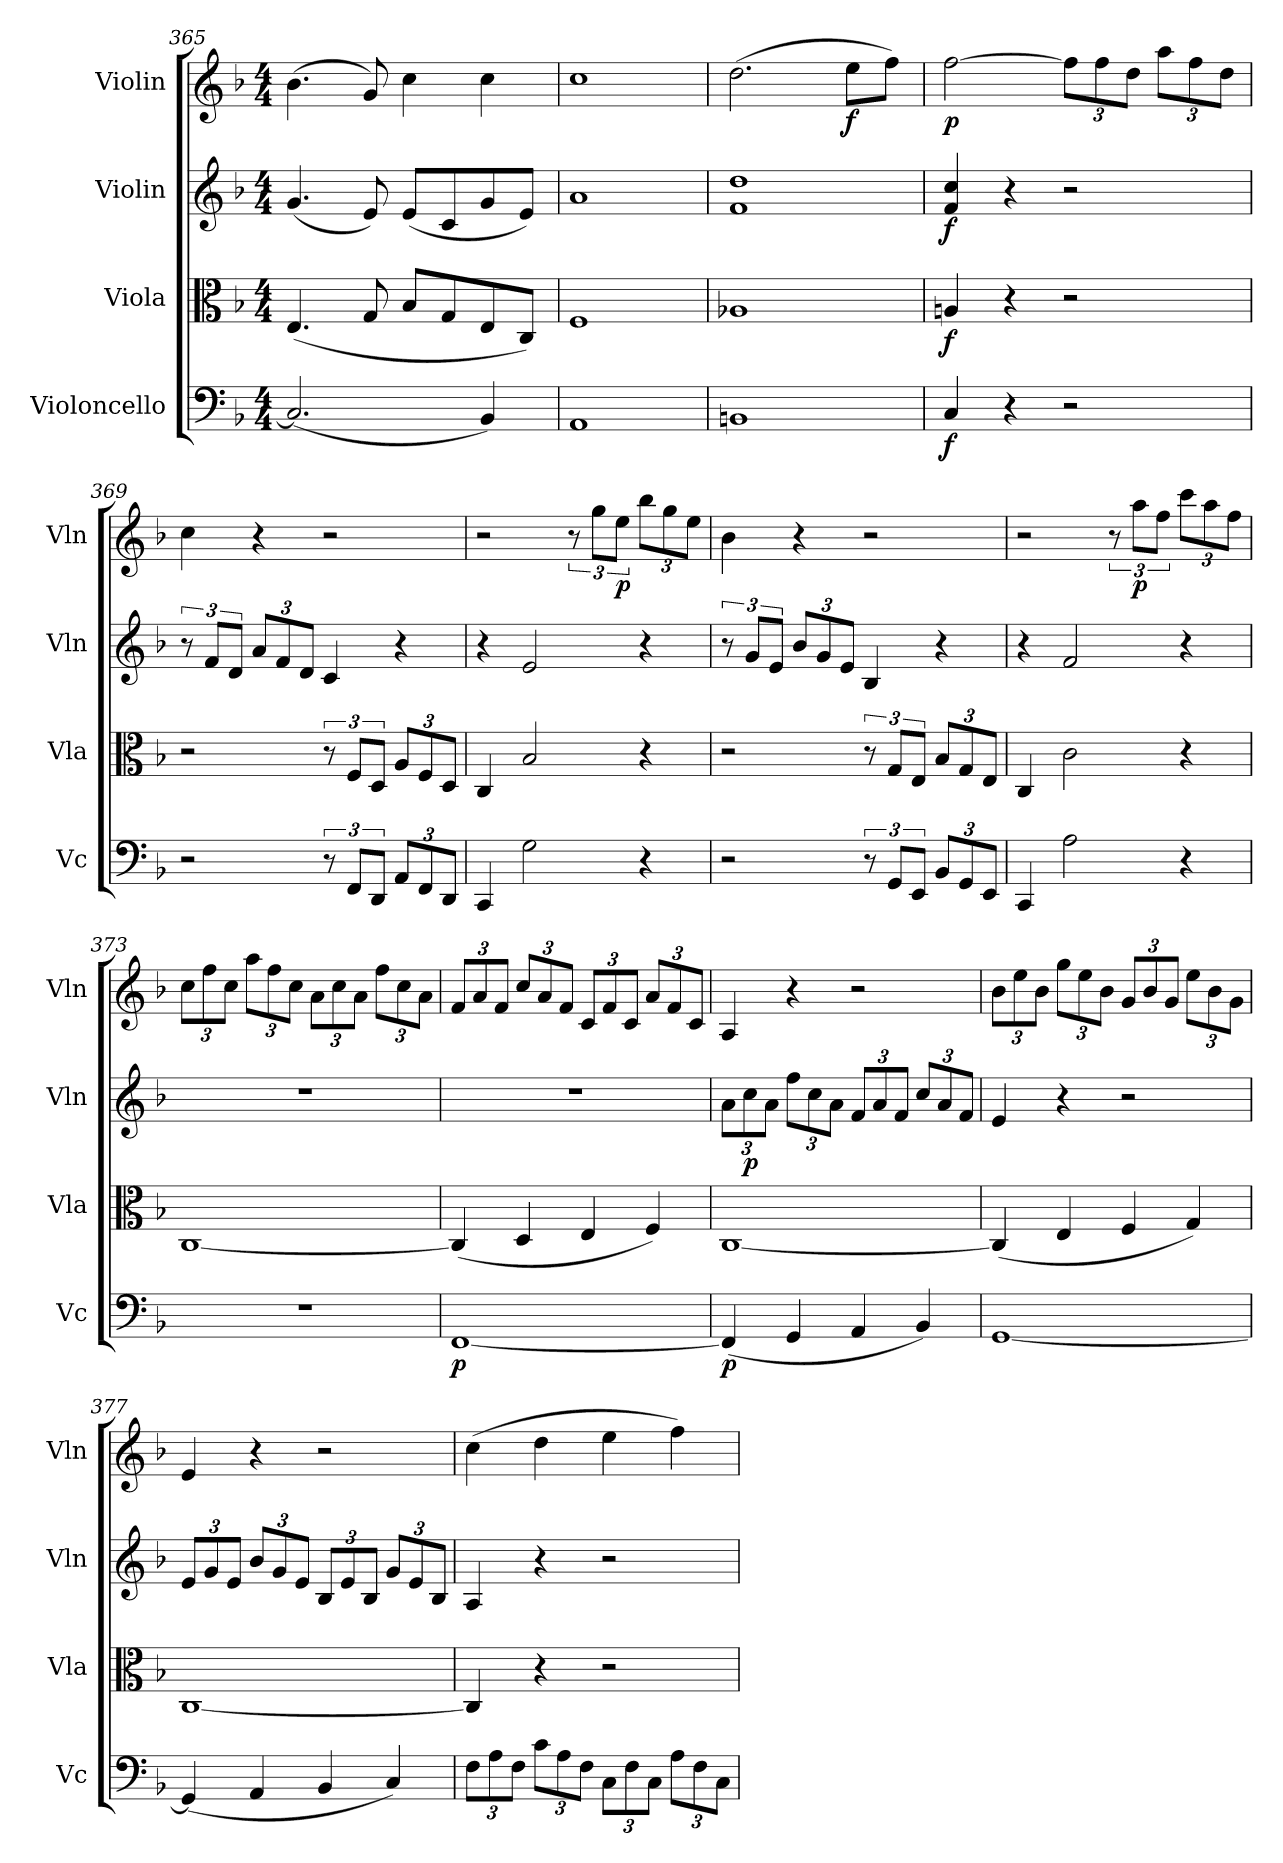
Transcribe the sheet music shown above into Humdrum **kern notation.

**kern	**dynam	**kern	**dynam	**kern	**dynam	**kern	**dynam
*part4	*part4	*part3	*part3	*part2	*part2	*part1	*part1
*staff4	*staff4	*staff3	*staff3	*staff2	*staff2	*staff1	*staff1
*I"Violoncello	*	*I"Viola	*	*I"Violin	*	*I"Violin	*
*I'Vc	*	*I'Vla	*	*I'Vln	*	*I'Vln	*
*clefF4	*	*clefC3	*	*clefG2	*	*clefG2	*
*k[b-]	*	*k[b-]	*	*k[b-]	*	*k[b-]	*
*M4/4	*	*M4/4	*	*M4/4	*	*M4/4	*
=365	=365	=365	=365	=365	=365	=365	=365
(2.C/]	.	(4.E/	.	(4.g/	.	(4.b-\	.
.	.	8G/	.	8e/)	.	8g/)	.
.	.	8B-/L	.	(8e/L	.	4cc\	.
.	.	8G/	.	8c/	.	.	.
4BB-/)	.	8E/	.	8g/	.	4cc\	.
.	.	8C/J)	.	8e/J)	.	.	.
=366	=366	=366	=366	=366	=366	=366	=366
1AA	.	1F	.	1a	.	1cc	.
=367	=367	=367	=367	=367	=367	=367	=367
1BBn	.	1A-X	.	1f 1dd	.	(2.dd\	.
.	.	.	.	.	.	8ee\L	f
.	.	.	.	.	.	8ff\J)	.
=368	=368	=368	=368	=368	=368	=368	=368
4C/	f	4An/	f	4f/ 4cc/	f	[2ff\	p
4r	.	4r	.	4r	.	.	.
2r	.	2r	.	2r	.	12ff\L]	.
.	.	.	.	.	.	12ff\	.
.	.	.	.	.	.	12dd\J	.
.	.	.	.	.	.	12aa\L	.
.	.	.	.	.	.	12ff\	.
.	.	.	.	.	.	12dd\J	.
=369	=369	=369	=369	=369	=369	=369	=369
2r	.	2r	.	12r	.	4cc\	.
.	.	.	.	12f/L	.	.	.
.	.	.	.	12d/J	.	.	.
.	.	.	.	12a/L	.	4r	.
.	.	.	.	12f/	.	.	.
.	.	.	.	12d/J	.	.	.
12r	.	12r	.	4c/	.	2r	.
12FF/L	.	12F/L	.	.	.	.	.
12DD/J	.	12D/J	.	.	.	.	.
12AA/L	.	12A/L	.	4r	.	.	.
12FF/	.	12F/	.	.	.	.	.
12DD/J	.	12D/J	.	.	.	.	.
=370	=370	=370	=370	=370	=370	=370	=370
4CC/	.	4C/	.	4r	.	2r	.
2G\	.	2B-/	.	2e/	.	.	.
.	.	.	.	.	.	12r	.
.	.	.	.	.	.	12gg\L	.
.	.	.	.	.	.	12ee\J	p
4r	.	4r	.	4r	.	12bb-\L	.
.	.	.	.	.	.	12gg\	.
.	.	.	.	.	.	12ee\J	.
=371	=371	=371	=371	=371	=371	=371	=371
2r	.	2r	.	12r	.	4b-\	.
.	.	.	.	12g/L	.	.	.
.	.	.	.	12e/J	.	.	.
.	.	.	.	12b-/L	.	4r	.
.	.	.	.	12g/	.	.	.
.	.	.	.	12e/J	.	.	.
12r	.	12r	.	4B-/	.	2r	.
12GG/L	.	12G/L	.	.	.	.	.
12EE/J	.	12E/J	.	.	.	.	.
12BB-/L	.	12B-/L	.	4r	.	.	.
12GG/	.	12G/	.	.	.	.	.
12EE/J	.	12E/J	.	.	.	.	.
=372	=372	=372	=372	=372	=372	=372	=372
4CC/	.	4C/	.	4r	.	2r	.
2A\	.	2c\	.	2f/	.	.	.
.	.	.	.	.	.	12r	.
.	.	.	.	.	.	12aa\L	p
.	.	.	.	.	.	12ff\J	.
4r	.	4r	.	4r	.	12ccc\L	.
.	.	.	.	.	.	12aa\	.
.	.	.	.	.	.	12ff\J	.
=373	=373	=373	=373	=373	=373	=373	=373
1r	.	[1C	.	1r	.	12cc\L	.
.	.	.	.	.	.	12ff\	.
.	.	.	.	.	.	12cc\J	.
.	.	.	.	.	.	12aa\L	.
.	.	.	.	.	.	12ff\	.
.	.	.	.	.	.	12cc\J	.
.	.	.	.	.	.	12a\L	.
.	.	.	.	.	.	12cc\	.
.	.	.	.	.	.	12a\J	.
.	.	.	.	.	.	12ff\L	.
.	.	.	.	.	.	12cc\	.
.	.	.	.	.	.	12a\J	.
=374	=374	=374	=374	=374	=374	=374	=374
[1FF	p	(4C/]	.	1r	.	12f/L	.
.	.	.	.	.	.	12a/	.
.	.	.	.	.	.	12f/J	.
.	.	4D/	.	.	.	12cc/L	.
.	.	.	.	.	.	12a/	.
.	.	.	.	.	.	12f/J	.
.	.	4E/	.	.	.	12c/L	.
.	.	.	.	.	.	12f/	.
.	.	.	.	.	.	12c/J	.
.	.	4F/)	.	.	.	12a/L	.
.	.	.	.	.	.	12f/	.
.	.	.	.	.	.	12c/J	.
=375	=375	=375	=375	=375	=375	=375	=375
(4FF/]	p	[1C	.	12a\L	.	4A/	.
.	.	.	.	12cc\	p	.	.
.	.	.	.	12a\J	.	.	.
4GG/	.	.	.	12ff\L	.	4r	.
.	.	.	.	12cc\	.	.	.
.	.	.	.	12a\J	.	.	.
4AA/	.	.	.	12f/L	.	2r	.
.	.	.	.	12a/	.	.	.
.	.	.	.	12f/J	.	.	.
4BB-/)	.	.	.	12cc/L	.	.	.
.	.	.	.	12a/	.	.	.
.	.	.	.	12f/J	.	.	.
=376	=376	=376	=376	=376	=376	=376	=376
[1GG	.	(4C/]	.	4e/	.	12b-\L	.
.	.	.	.	.	.	12ee\	.
.	.	.	.	.	.	12b-\J	.
.	.	4E/	.	4r	.	12gg\L	.
.	.	.	.	.	.	12ee\	.
.	.	.	.	.	.	12b-\J	.
.	.	4F/	.	2r	.	12g/L	.
.	.	.	.	.	.	12b-/	.
.	.	.	.	.	.	12g/J	.
.	.	4G/)	.	.	.	12ee\L	.
.	.	.	.	.	.	12b-\	.
.	.	.	.	.	.	12g\J	.
=377	=377	=377	=377	=377	=377	=377	=377
(4GG/]	.	[1C	.	12e/L	.	4e/	.
.	.	.	.	12g/	.	.	.
.	.	.	.	12e/J	.	.	.
4AA/	.	.	.	12b-/L	.	4r	.
.	.	.	.	12g/	.	.	.
.	.	.	.	12e/J	.	.	.
4BB-/	.	.	.	12B-/L	.	2r	.
.	.	.	.	12e/	.	.	.
.	.	.	.	12B-/J	.	.	.
4C/)	.	.	.	12g/L	.	.	.
.	.	.	.	12e/	.	.	.
.	.	.	.	12B-/J	.	.	.
=378	=378	=378	=378	=378	=378	=378	=378
12F\L	.	4C/]	.	4A/	.	(4cc\	.
12A\	.	.	.	.	.	.	.
12F\J	.	.	.	.	.	.	.
12c\L	.	4r	.	4r	.	4dd\	.
12A\	.	.	.	.	.	.	.
12F\J	.	.	.	.	.	.	.
12C\L	.	2r	.	2r	.	4ee\	.
12F\	.	.	.	.	.	.	.
12C\J	.	.	.	.	.	.	.
12A\L	.	.	.	.	.	4ff\)	.
12F\	.	.	.	.	.	.	.
12C\J	.	.	.	.	.	.	.
=	=	=	=	=	=	=	=
*-	*-	*-	*-	*-	*-	*-	*-
